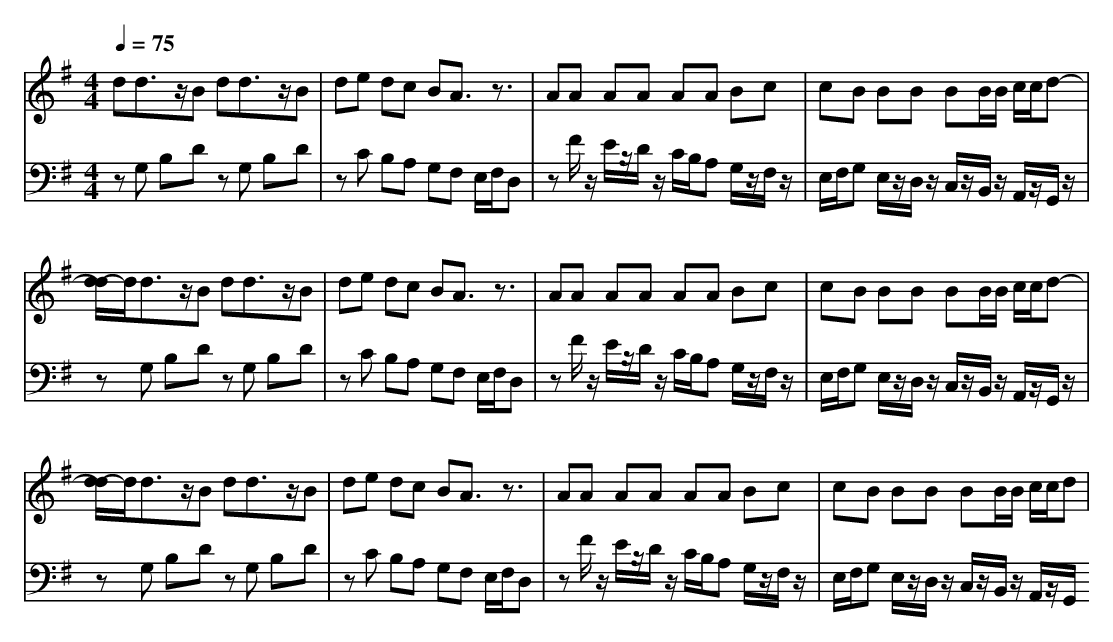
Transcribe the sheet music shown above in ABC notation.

X:1
T:
M: 4/4
L: 1/8
Q:1/4=75
K:G % 1 sharps
V:1
dd3/2z/2B dd3/2z/2B|de dc BA3/2z3/2|AA AA AA Bc|cB BB BB/2B/2 c/2c/2d-|
[d/2-d/2]d/2d3/2z/2B dd3/2z/2B|de dc BA3/2z3/2|AA AA AA Bc|cB BB BB/2B/2 c/2c/2d-|
[d/2-d/2]d/2d3/2z/2B dd3/2z/2B|de dc BA3/2z3/2|AA AA AA Bc|cB BB BB/2B/2 c/2c/2d|
V:2
zG, B,D zG, B,D|zC B,A, G,F, E,/2F,/2D,|zF/2z/2 E/2z/2D/2z/2 C/2B,/2A, G,/2z/2F,/2z/2|E,/2F,/2G, E,/2z/2D,/2z/2 C,/2z/2B,,/2z/2 A,,/2z/2G,,/2z/2|
zG, B,D zG, B,D|zC B,A, G,F, E,/2F,/2D,|zF/2z/2 E/2z/2D/2z/2 C/2B,/2A, G,/2z/2F,/2z/2|E,/2F,/2G, E,/2z/2D,/2z/2 C,/2z/2B,,/2z/2 A,,/2z/2G,,/2z/2|
zG, B,D zG, B,D|zC B,A, G,F, E,/2F,/2D,|zF/2z/2 E/2z/2D/2z/2 C/2B,/2A, G,/2z/2F,/2z/2|E,/2F,/2G, E,/2z/2D,/2z/2 C,/2z/2B,,/2z/2 A,,/2z/2G,,/2
